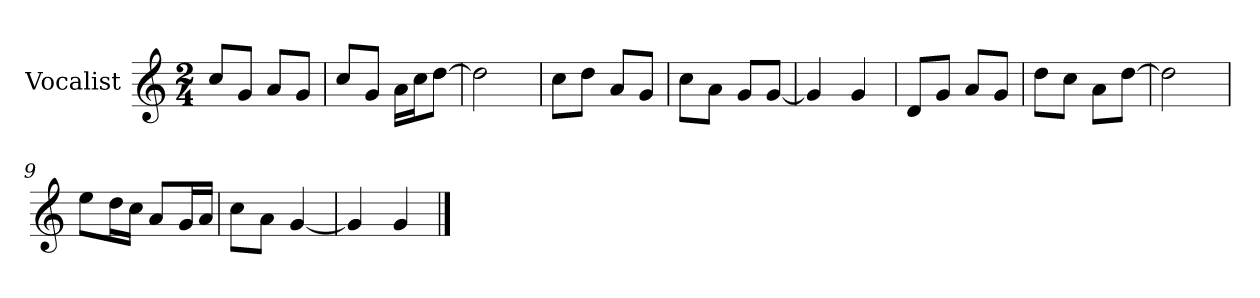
**kern
*part1
*staff1
*I"Vocalist
*k[]
*C:
*M2/4
=
8ccL
8gJ
8aL
8gJ
=1
8ccL
8gJ
16aLL
16ccJ
[8ddJ
=2
2dd]
=3
8ccL
8ddJ
8aL
8gJ
=4
8ccL
8aJ
8gL
[8gJ
=5
4g]
4g
=6
8dL
8gJ
8aL
8gJ
=7
8ddL
8ccJ
8aL
[8ddJ
=8
2dd]
=9
8eeL
16ddL
16ccJJ
8aL
16gL
16aJJ
=10
8ccL
8aJ
[4g
=11
4g]
4g
==
*-
